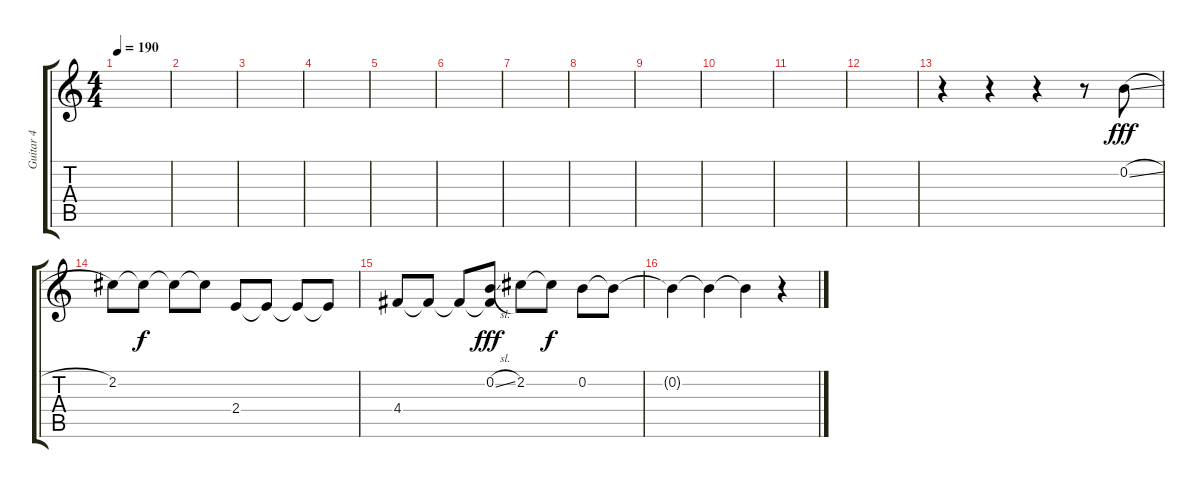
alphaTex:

\track ("Guitar 4" "Guitar 4") {instrument distortionguitar}
\staff {score tabs}
\tuning (E4 B3 G3 D3 A2 E2) {hide}
\ts (4 4)
\tempo 190
\clef g2
\ks c
|
|
|
|
|
|
|
|
|
|
|
|
r.4 r.4 r.4 r.8 0.2{sl}.8{dy fff} |
2.2.8 2.2{t}.8{dy f} 2.2{t}.8 2.2{t}.8 2.4.8 2.4{t}.8 2.4{t}.8 2.4{t}.8 |
4.4.8 4.4{t}.8 4.4{t}.8 (0.2{sl} 4.4{t}).8{dy fff} 2.2.8 2.2{t}.8{dy f} 0.2.8 0.2{t}.8 |
0.2{t}.4 0.2{t}.4 0.2{t}.4 r.4
